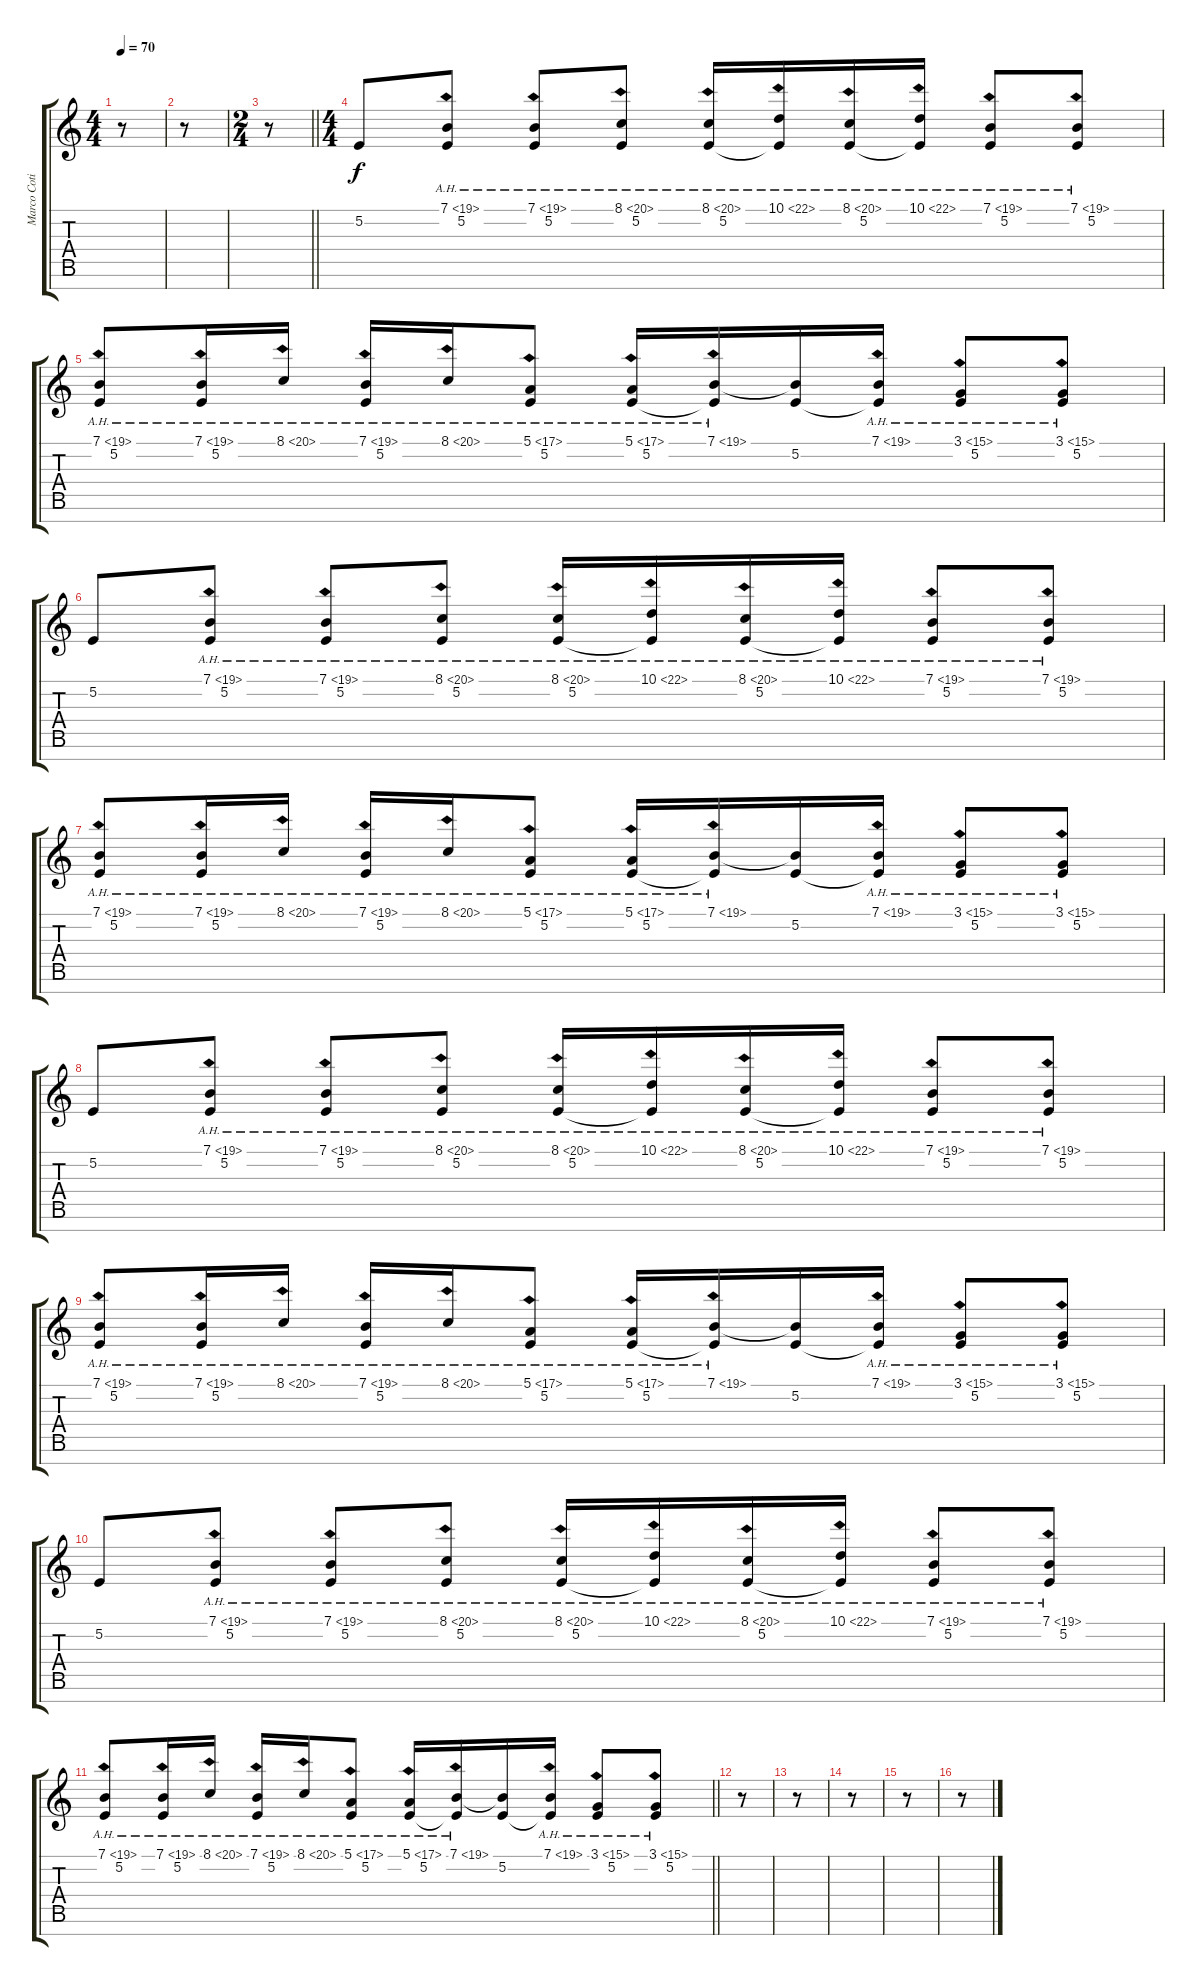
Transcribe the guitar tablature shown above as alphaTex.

\track ("Marco Coti Zelati (keys)" "Marco Coti") {instrument brightacousticpiano}
\staff {score tabs}
\tuning (E4 B3 G3 D3 A2 E2 B1) {hide}
\ts (4 4)
\tempo 70
\clef g2
\ks c
r.8{dy f} |
r.8 |
\ts (2 4)
\barLineRight lightlight
r.8 |
\ts (4 4)
5.2.8{volume 16 instrument stringensemble1} (7.1{ah 12} 5.2).8 (7.1{ah 12} 5.2).8 (8.1{ah 12} 5.2).8 (8.1{ah 12} 5.2).16 (10.1{ah 12} 5.2{t}).16 (8.1{ah 12} 5.2).16 (10.1{ah 12} 5.2{t}).16 (7.1{ah 12} 5.2).8 (7.1{ah 12} 5.2).8 |
(7.1{ah 12} 5.2).8 (7.1{ah 12} 5.2).16 8.1{ah 12}.16 (7.1{ah 12} 5.2).16 8.1{ah 12}.16 (5.1{ah 12} 5.2).8 (5.1{ah 12} 5.2).16 (7.1{ah 12} 5.2{t}).16 (7.1{t} 5.2).16 (7.1{ah 12} 5.2{t}).16 (3.1{ah 12} 5.2).8 (3.1{ah 12} 5.2).8 |
5.2.8 (7.1{ah 12} 5.2).8 (7.1{ah 12} 5.2).8 (8.1{ah 12} 5.2).8 (8.1{ah 12} 5.2).16 (10.1{ah 12} 5.2{t}).16 (8.1{ah 12} 5.2).16 (10.1{ah 12} 5.2{t}).16 (7.1{ah 12} 5.2).8 (7.1{ah 12} 5.2).8 |
(7.1{ah 12} 5.2).8 (7.1{ah 12} 5.2).16 8.1{ah 12}.16 (7.1{ah 12} 5.2).16 8.1{ah 12}.16 (5.1{ah 12} 5.2).8 (5.1{ah 12} 5.2).16 (7.1{ah 12} 5.2{t}).16 (7.1{t} 5.2).16 (7.1{ah 12} 5.2{t}).16 (3.1{ah 12} 5.2).8 (3.1{ah 12} 5.2).8 |
5.2.8 (7.1{ah 12} 5.2).8 (7.1{ah 12} 5.2).8 (8.1{ah 12} 5.2).8 (8.1{ah 12} 5.2).16 (10.1{ah 12} 5.2{t}).16 (8.1{ah 12} 5.2).16 (10.1{ah 12} 5.2{t}).16 (7.1{ah 12} 5.2).8 (7.1{ah 12} 5.2).8 |
(7.1{ah 12} 5.2).8 (7.1{ah 12} 5.2).16 8.1{ah 12}.16 (7.1{ah 12} 5.2).16 8.1{ah 12}.16 (5.1{ah 12} 5.2).8 (5.1{ah 12} 5.2).16 (7.1{ah 12} 5.2{t}).16 (7.1{t} 5.2).16 (7.1{ah 12} 5.2{t}).16 (3.1{ah 12} 5.2).8 (3.1{ah 12} 5.2).8 |
5.2.8 (7.1{ah 12} 5.2).8 (7.1{ah 12} 5.2).8 (8.1{ah 12} 5.2).8 (8.1{ah 12} 5.2).16 (10.1{ah 12} 5.2{t}).16 (8.1{ah 12} 5.2).16 (10.1{ah 12} 5.2{t}).16 (7.1{ah 12} 5.2).8 (7.1{ah 12} 5.2).8 |
\barLineRight lightlight
(7.1{ah 12} 5.2).8 (7.1{ah 12} 5.2).16 8.1{ah 12}.16 (7.1{ah 12} 5.2).16 8.1{ah 12}.16 (5.1{ah 12} 5.2).8 (5.1{ah 12} 5.2).16 (7.1{ah 12} 5.2{t}).16 (7.1{t} 5.2).16 (7.1{ah 12} 5.2{t}).16 (3.1{ah 12} 5.2).8 (3.1{ah 12} 5.2).8 |
r.8 |
r.8 |
r.8 |
r.8 |
r.8
